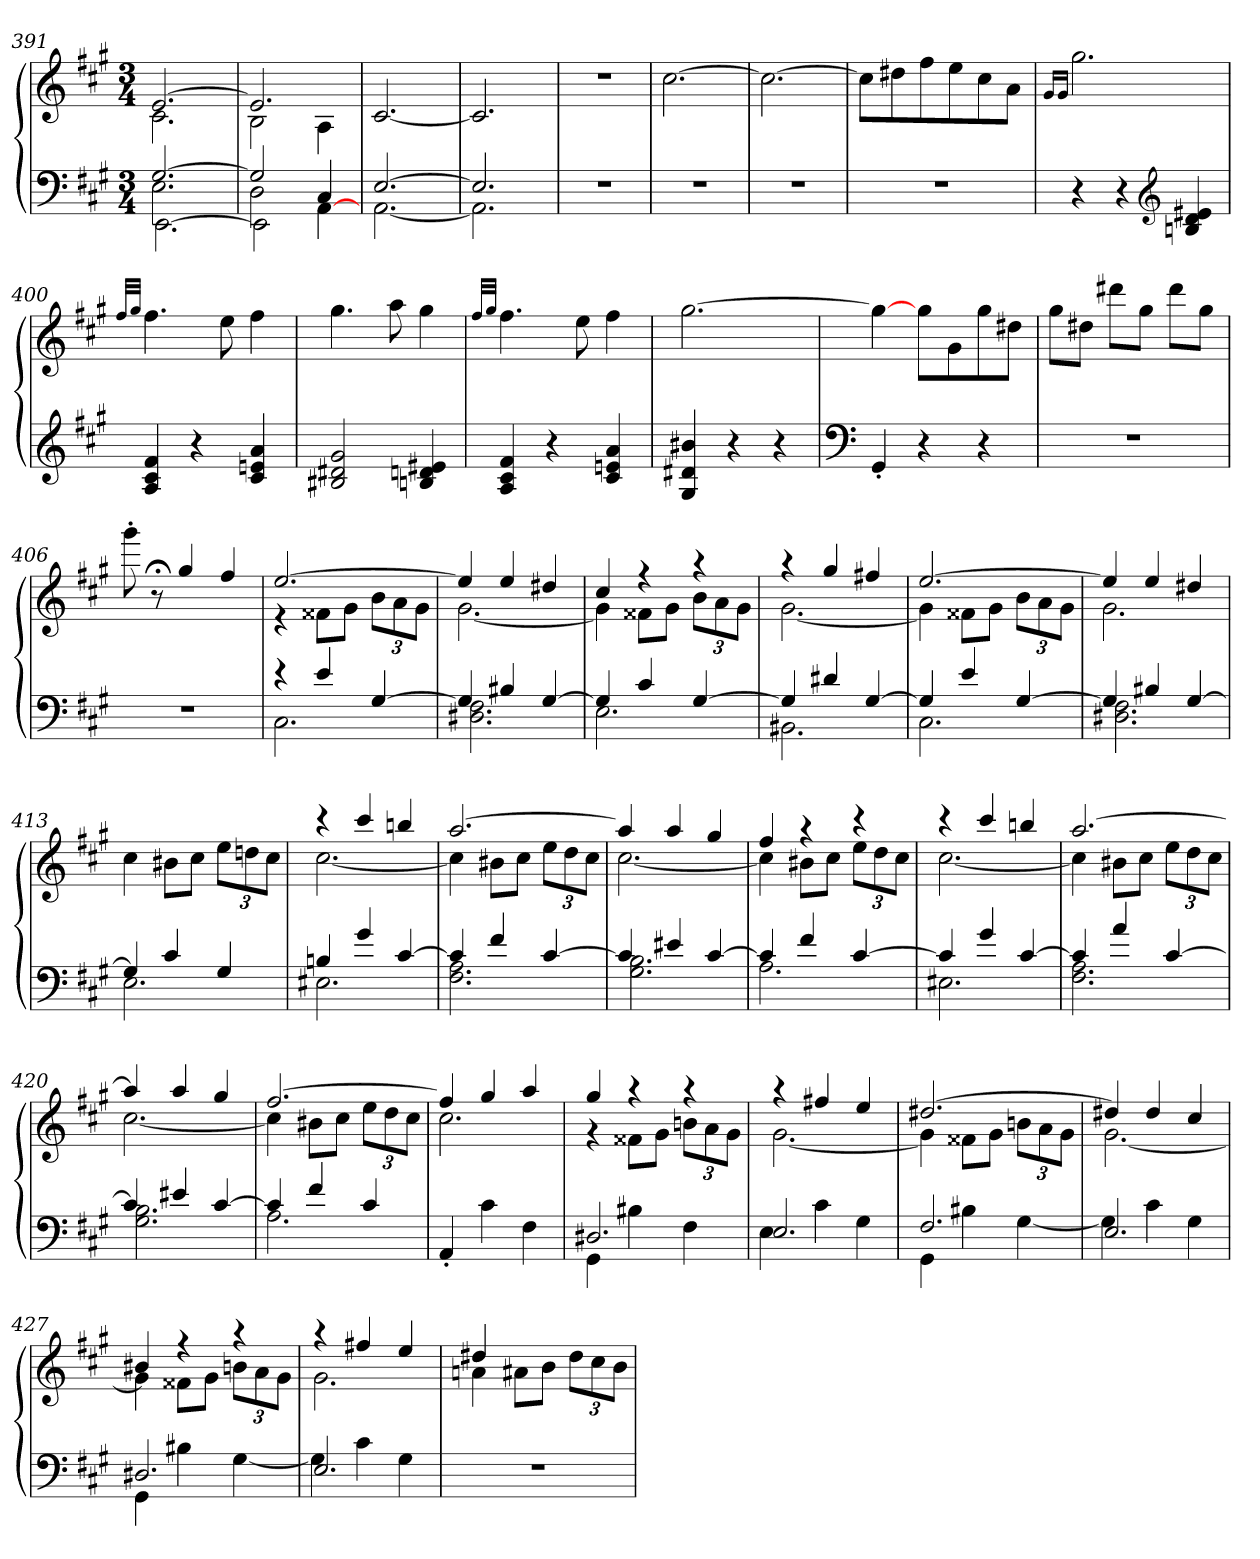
**kern	**kern
*part2	*part1
*staff2	*staff1
*clefF4	*clefG2
*k[f#c#g#]	*k[f#c#g#]
*M3/4	*M3/4
=391	=391
*^	*^
*	*^	*	*
[2.G#/	2.E\	[2.EE\	[2.e/	2.c#\
=392	=392	=392	=392	=392
2G#/]	2D\	2EE\]	2.e/]	2B\
4ryy	4C#/	[4AA\	.	4A\
*	*v	*v	*	*
*	*	*v	*v
=393	=393	=393
[2.E/	[2.AA\	[2.c#/
=394	=394	=394
2.E/]	2.AA\]	2.c#/]
*v	*v	*
=395	=395
2.r	2.r
=396	=396
2.r	[2.cc#\
=397	=397
2.r	2.cc#\_
=398	=398
2.r	8cc#\L]
.	8dd#X\
.	8ff#\
.	8ee\
.	8cc#\
.	8a\J
=399	=399
.	16qg#/LL
.	16qg#/JJ
4r	2.gg#\
4r	.
*clefG2	*
4Bn/ 4d/ 4e#X/	.
=400	=400
.	32qff#/LLL
.	32qgg#/JJJ
4A/ 4c#/ 4f#/	4.ff#\
4r	.
.	8ee\
4c#/ 4en/ 4a/	4ff#\
=401	=401
2B#X/ 2d#X/ 2g#/	4.gg#\
.	8aa\
4Bn/ 4dn/ 4e#X/	4gg#\
=402	=402
.	32qff#/LLL
.	32qgg#/JJJ
4A/ 4c#/ 4f#/	4.ff#\
4r	.
.	8ee\
4c#/ 4en/ 4a/	4ff#\
=403	=403
4G#/ 4d#X/ 4b#X/	[2.gg#\
4r	.
4r	.
=404	=404
*clefF4	*
4GG#'>/	4gg#\_
4r	8gg#\L
.	8g#\
4r	8gg#\
.	8dd#X\J
=405	=405
2.r	8gg#\L
.	8dd#X\J
.	8ddd#\L
.	8gg#\J
.	8ddd#\L
.	8gg#\J
=406	=406
2.r	8ggg#'>\
.	8r;<
.	4gg#/
.	4ff#/
=407	=407
*^	*^
4r	2.C#\	[2.ee/	4r
4e/	.	.	8f##X\L
.	.	.	8g#\J
[4G#/	.	.	12b\L
.	.	.	12a\
.	.	.	12g#\J
=408	=408	=408	=408
4G#/]	2.D#X\ 2.F#\	4ee/]	[2.g#\
4B#X/	.	4ee/	.
[4G#/	.	4dd#X/	.
=409	=409	=409	=409
4G#/]	2.E\	4cc#/	4g#\]
4c#/	.	4r	8f##X\L
.	.	.	8g#\J
[4G#/	.	4r	12b\L
.	.	.	12a\
.	.	.	12g#\J
=410	=410	=410	=410
4G#/]	2.BB#X\	4r	[2.g#\
4d#X/	.	4gg#/	.
[4G#/	.	4ff#X/	.
=411	=411	=411	=411
4G#/]	2.C#\	[2.ee/	4g#\]
4e/	.	.	8f##X\L
.	.	.	8g#\J
[4G#/	.	.	12b\L
.	.	.	12a\
.	.	.	12g#\J
=412	=412	=412	=412
4G#/]	2.D#X\ 2.F#\	4ee/]	2.g#\
4B#X/	.	4ee/	.
[4G#/	.	4dd#X/	.
*	*	*v	*v
=413	=413	=413
4G#/]	2.E\	4cc#\
4c#/	.	8b#X\L
.	.	8cc#\J
4G#/	.	12ee\L
.	.	12ddn\
.	.	12cc#\J
=414	=414	=414
*	*	*^
4Bn/	2.E#X\	4r	[2.cc#\
4g#/	.	4ccc#/	.
[4c#/	.	4bbn/	.
=415	=415	=415	=415
4c#/]	2.F#\ 2.A\	[2.aa/	4cc#\]
4f#/	.	.	8b#X\L
.	.	.	8cc#\J
[4c#/	.	.	12ee\L
.	.	.	12dd\
.	.	.	12cc#\J
=416	=416	=416	=416
4c#/]	2.G#\ 2.B\	4aa/]	[2.cc#\
4e#X/	.	4aa/	.
[4c#/	.	4gg#/	.
=417	=417	=417	=417
4c#/]	2.A\	4ff#/	4cc#\]
4f#/	.	4r	8b#X\L
.	.	.	8cc#\J
[4c#/	.	4r	12ee\L
.	.	.	12dd\
.	.	.	12cc#\J
=418	=418	=418	=418
4c#/]	2.E#X\	4r	[2.cc#\
4g#/	.	4ccc#/	.
[4c#/	.	4bbn/	.
=419	=419	=419	=419
4c#/]	2.F#\ 2.A\	[2.aa/	4cc#\]
4a/	.	.	8b#X\L
.	.	.	8cc#\J
[4c#/	.	.	12ee\L
.	.	.	12dd\
.	.	.	12cc#\J
=420	=420	=420	=420
4c#/]	2.G#\ 2.B\	4aa/]	[2.cc#\
4e#X/	.	4aa/	.
[4c#/	.	4gg#/	.
=421	=421	=421	=421
4c#/]	2.A\	[2.ff#/	4cc#\]
4f#/	.	.	8b#X\L
.	.	.	8cc#\J
4c#/	.	.	12ee\L
.	.	.	12dd\
.	.	.	12cc#\J
*v	*v	*	*
=422	=422	=422
4AA'>/	4ff#/]	2.cc#\
4c#\	4gg#/	.
4F#\	4aa/	.
=423	=423	=423
*^	*	*
2.D#X/	4GG#\	4gg#/	4r
.	4B#X\	4r	8f##X\L
.	.	.	8g#\J
.	4F#\	4r	12bn\L
.	.	.	12a\
.	.	.	12g#\J
=424	=424	=424	=424
2.E/	4E\	4r	[2.g#\
.	4c#\	4ff#X/	.
.	4G#\	4ee/	.
=425	=425	=425	=425
2.F#/	4GG#\	[2.dd#X/	4g#\]
.	4B#X\	.	8f##X\L
.	.	.	8g#\J
.	[4G#\	.	12bn\L
.	.	.	12a\
.	.	.	12g#\J
=426	=426	=426	=426
2.E/	4G#\]	4dd#X/]	[2.g#\
.	4c#\	4dd#/	.
.	4G#\	4cc#/	.
=427	=427	=427	=427
2.D#X/	4GG#\	4b#X/	4g#\]
.	4B#X\	4r	8f##X\L
.	.	.	8g#\J
.	[4G#\	4r	12bn\L
.	.	.	12a\
.	.	.	12g#\J
=428	=428	=428	=428
2.E/	4G#\]	4r	2.g#\
.	4c#\	4ff#X/	.
.	4G#\	4ee/	.
*v	*v	*	*
=429	=429	=429
2.r	4dd#X/	4an\
.	8a#X\L	2ryy
.	8b\J	.
.	12dd#\L	.
.	12cc#\	.
.	12b\J	.
*	*v	*v
=	=
*-	*-
